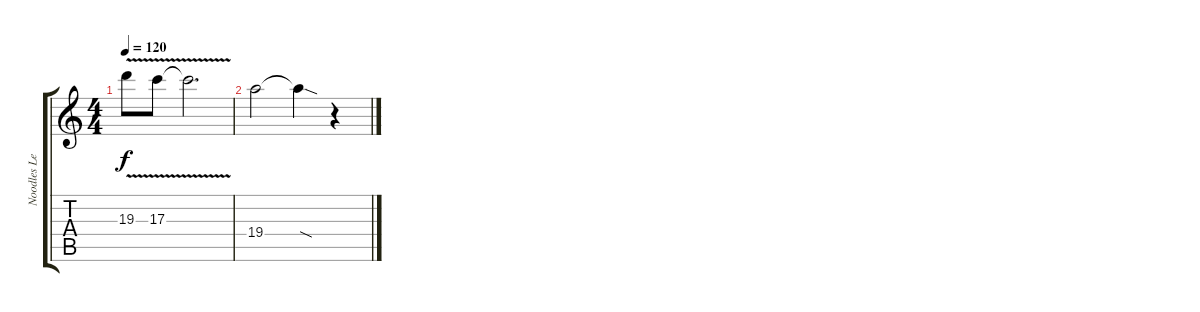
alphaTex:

\track ("Noodles Lead Guitar" "Noodles Le") {instrument overdrivenguitar}
\staff {score tabs}
\tuning (E4 B3 G3 D3 A2 E2) {hide}
\ts (4 4)
\tempo 120
\clef g2
\ks c
19.3{v}.8{dy f} 17.3{v}.8 17.3{t}.2{d} |
19.4.2 19.4{sod t}.4 r.4
